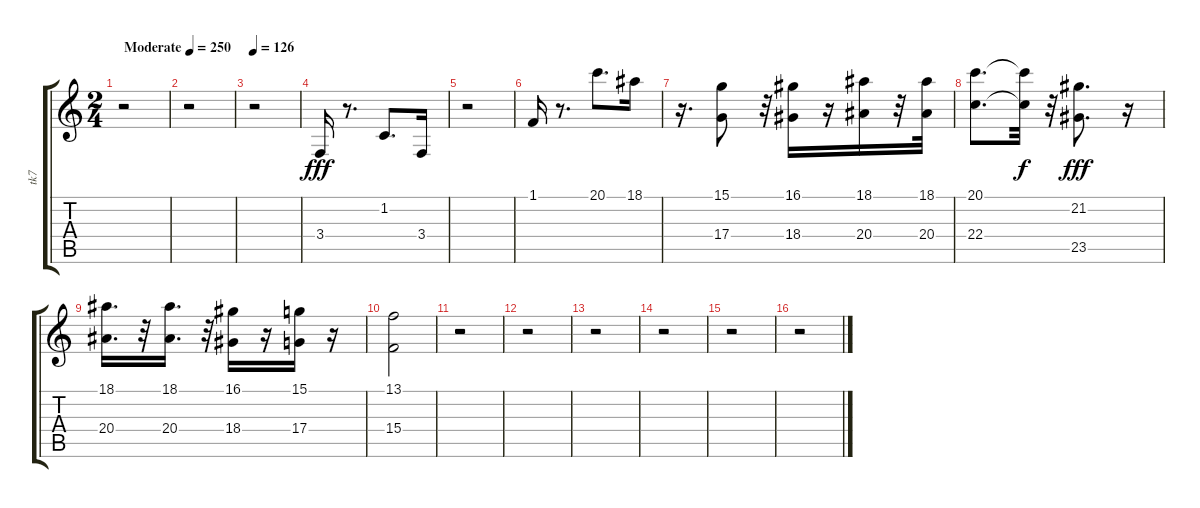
\track ("tk7" "tk7") {instrument brasssection}
\staff {score tabs}
\tuning (E4 B3 G3 D3 A2 E2) {hide}
\ts (2 4)
\tempo (250 "Moderate")
\clef g2
\ks c
r.2{dy fff instrument brasssection} |
r.2 |
\tempo 126
r.2 |
3.4.16{balance 8} r.8{d} 1.2.8{d} 3.4.16 |
r.2 |
1.1.16 r.8{d} 20.1.8{d} 18.1.16 |
r.16{d} (15.1 17.4).8 r.32 (16.1 18.4).16 r.16 (18.1 20.4).16 r.32 (18.1 20.4).32 |
(20.1 22.4).8{d} (20.1{t} 22.4{t}).32{dy f} r.32 (21.2 23.5).8{d dy fff} r.16 |
(18.1 20.4).16{d} r.32 (18.1 20.4).16{d} r.32 (16.1 18.4).16 r.16 (15.1 17.4).16 r.16 |
(13.1 15.4).2 |
r.2 |
r.2 |
r.2 |
r.2 |
r.2 |
r.2
